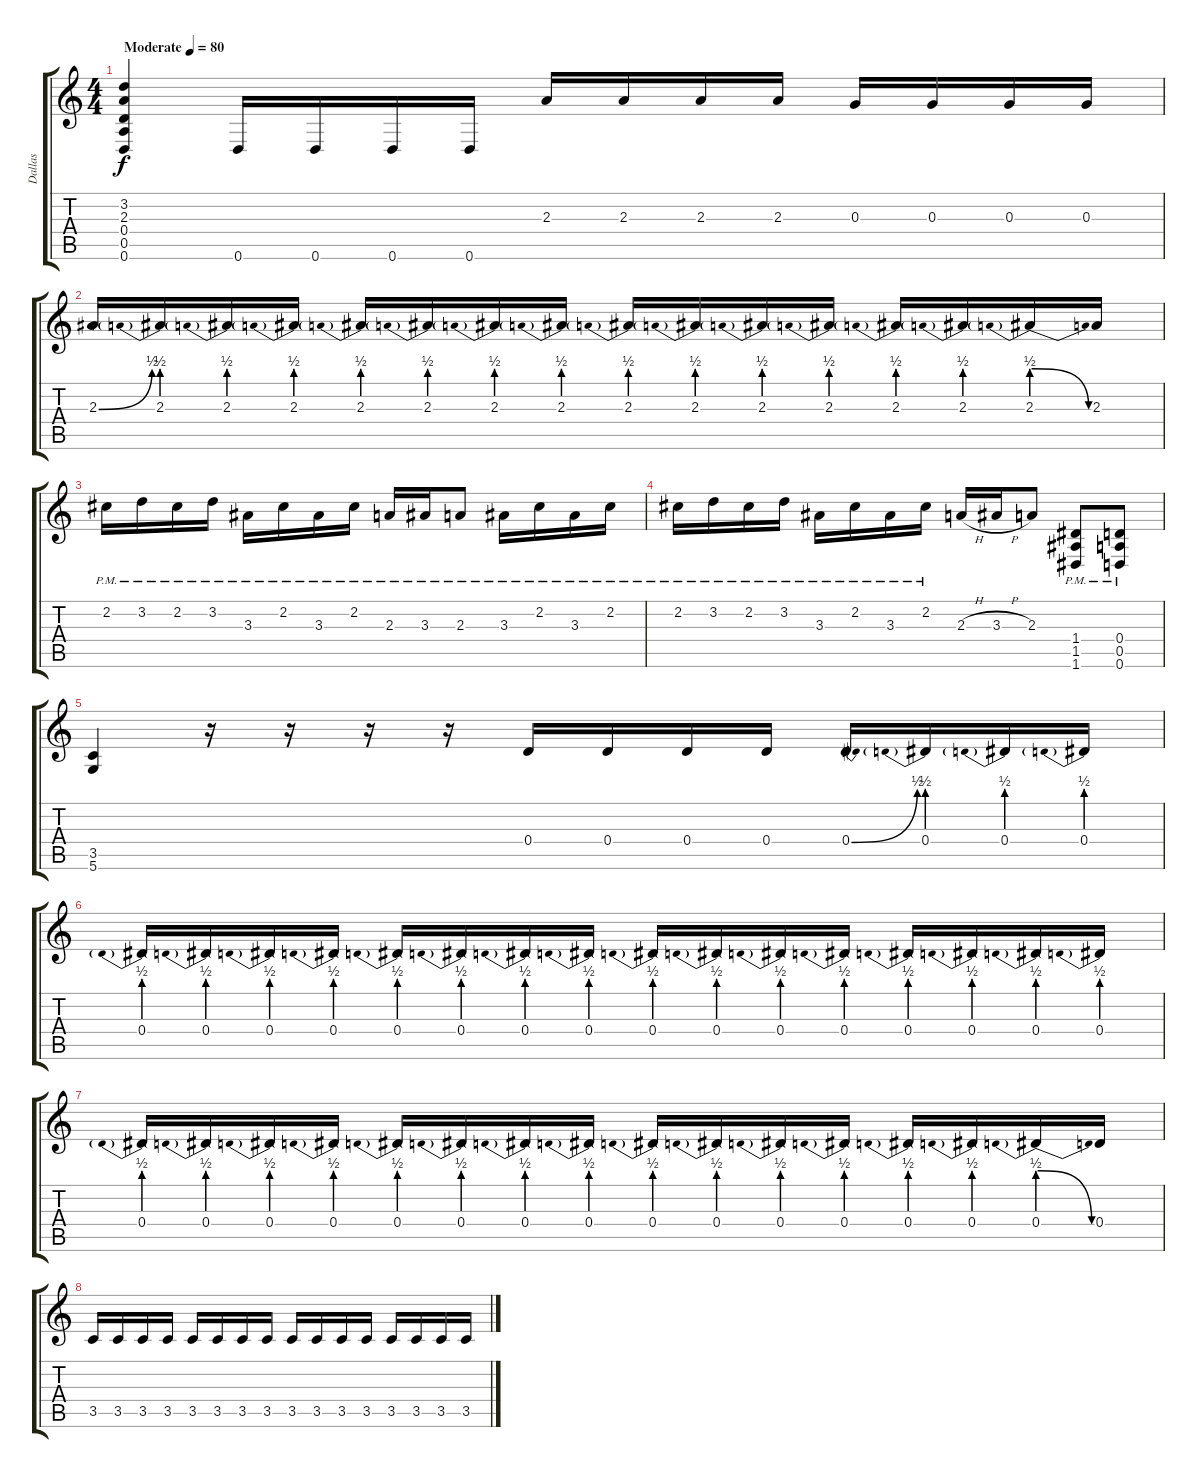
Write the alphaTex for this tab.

\track ("Dallas" "Dallas") {instrument distortionguitar}
\staff {score tabs}
\tuning (E4 B3 G3 D3 A2 D2) {hide}
\ts (4 4)
\tempo (80 "Moderate")
\clef g2
\ks c
(3.2 2.3 0.4 0.5 0.6).4{dy f instrument distortionguitar} 0.6.16 0.6.16 0.6.16 0.6.16 2.3.16 2.3.16 2.3.16 2.3.16 0.3.16 0.3.16 0.3.16 0.3.16 |
2.3{be (bend 0 0 60 2)}.16 2.3{be (prebend 0 2 60 2)}.16 2.3{be (prebend 0 2 60 2)}.16 2.3{be (prebend 0 2 60 2)}.16 2.3{be (prebend 0 2 60 2)}.16 2.3{be (prebend 0 2 60 2)}.16 2.3{be (prebend 0 2 60 2)}.16 2.3{be (prebend 0 2 60 2)}.16 2.3{be (prebend 0 2 60 2)}.16 2.3{be (prebend 0 2 60 2)}.16 2.3{be (prebend 0 2 60 2)}.16 2.3{be (prebend 0 2 60 2)}.16 2.3{be (prebend 0 2 60 2)}.16 2.3{be (prebend 0 2 60 2)}.16 2.3{be (prebendrelease 0 2 60 0)}.16 2.3.16 |
2.2{pm}.16 3.2{pm}.16 2.2{pm}.16 3.2{pm}.16 3.3{pm}.16 2.2{pm}.16 3.3{pm}.16 2.2{pm}.16 2.3{pm}.16 3.3{pm}.16 2.3{pm}.8 3.3{pm}.16 2.2{pm}.16 3.3{pm}.16 2.2{pm}.16 |
2.2{pm}.16 3.2{pm}.16 2.2{pm}.16 3.2{pm}.16 3.3{pm}.16 2.2{pm}.16 3.3{pm}.16 2.2{pm}.16 2.3{h}.16 3.3{h}.16 2.3.8 (1.4{pm} 1.5{pm} 1.6{pm}).8 (0.4{pm} 0.5{pm} 0.6{pm}).8 |
(3.5 5.6).4 r.16 r.16 r.16 r.16 0.4.16 0.4.16 0.4.16 0.4.16 0.4{be (bend 0 0 60 2)}.16 0.4{be (prebend 0 2 60 2)}.16 0.4{be (prebend 0 2 60 2)}.16 0.4{be (prebend 0 2 60 2)}.16 |
0.4{be (prebend 0 2 60 2)}.16 0.4{be (prebend 0 2 60 2)}.16 0.4{be (prebend 0 2 60 2)}.16 0.4{be (prebend 0 2 60 2)}.16 0.4{be (prebend 0 2 60 2)}.16 0.4{be (prebend 0 2 60 2)}.16 0.4{be (prebend 0 2 60 2)}.16 0.4{be (prebend 0 2 60 2)}.16 0.4{be (prebend 0 2 60 2)}.16 0.4{be (prebend 0 2 60 2)}.16 0.4{be (prebend 0 2 60 2)}.16 0.4{be (prebend 0 2 60 2)}.16 0.4{be (prebend 0 2 60 2)}.16 0.4{be (prebend 0 2 60 2)}.16 0.4{be (prebend 0 2 60 2)}.16 0.4{be (prebend 0 2 60 2)}.16 |
0.4{be (prebend 0 2 60 2)}.16 0.4{be (prebend 0 2 60 2)}.16 0.4{be (prebend 0 2 60 2)}.16 0.4{be (prebend 0 2 60 2)}.16 0.4{be (prebend 0 2 60 2)}.16 0.4{be (prebend 0 2 60 2)}.16 0.4{be (prebend 0 2 60 2)}.16 0.4{be (prebend 0 2 60 2)}.16 0.4{be (prebend 0 2 60 2)}.16 0.4{be (prebend 0 2 60 2)}.16 0.4{be (prebend 0 2 60 2)}.16 0.4{be (prebend 0 2 60 2)}.16 0.4{be (prebend 0 2 60 2)}.16 0.4{be (prebend 0 2 60 2)}.16 0.4{be (prebendrelease 0 2 60 0)}.16 0.4.16 |
3.5.16 3.5.16 3.5.16 3.5.16 3.5.16 3.5.16 3.5.16 3.5.16 3.5.16 3.5.16 3.5.16 3.5.16 3.5.16 3.5.16 3.5.16 3.5.16
